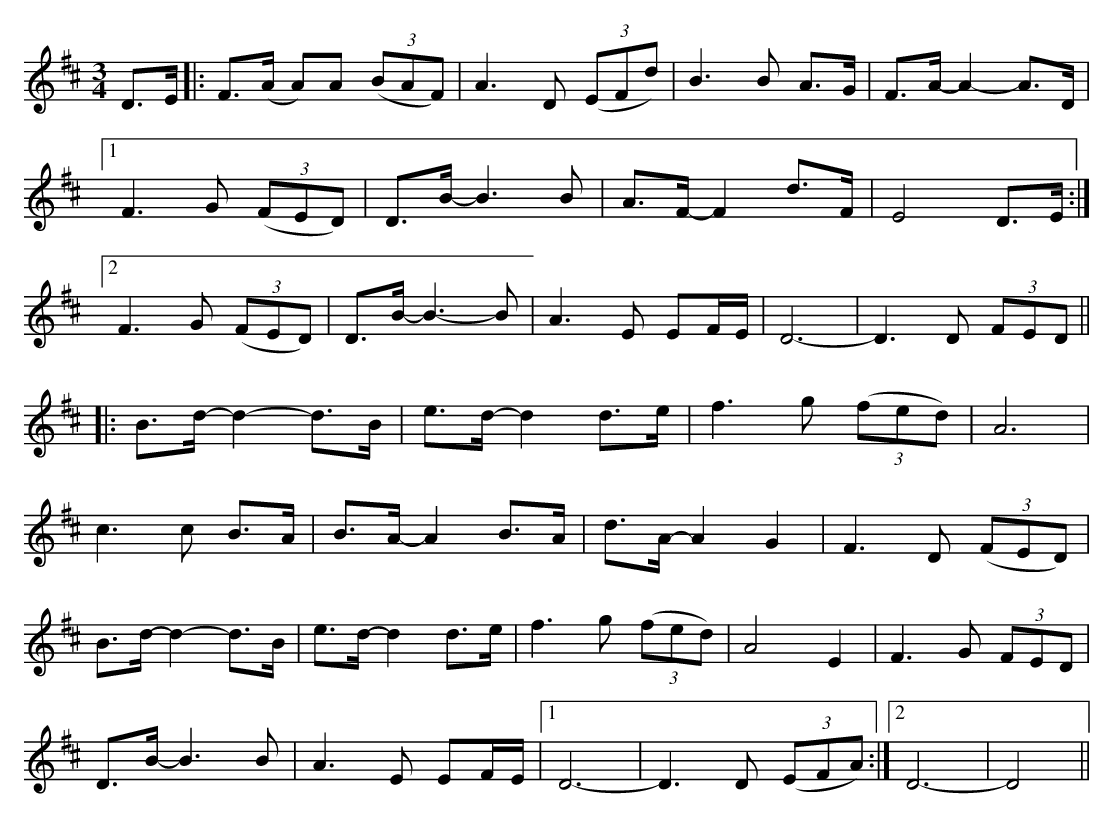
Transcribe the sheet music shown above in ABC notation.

X:1
M:3/4
K:D
D>E|:F>(A A)A (3(BAF)|A3 D (3(EFd)|B3 B A>G|F>A-A2-A>D|
[1F3 G (3(FED)|D>B-B3 B|A>F- F2 d>F|E4 D>E:|
[2F3 G (3(FED)|D>B-B3-B|A3 E EF/E/|D6-|D3 D (3 FED||
|:B>d-d2-d>B|e>d-d2 d>e|f3 g (3 (fed)|A6|
c3 c B>A|B>A-A2 B>A|d>A-A2 G2|F3 D (3 (FED)|
B>d-d2-d>B|e>d-d2 d>e|f3 g (3 (fed)|A4 E2|F3 G (3 FED|
D>B-B3 B|A3 E EF/E/|1 D6-|D3 D (3(EFA):|2 D6-|D4||
